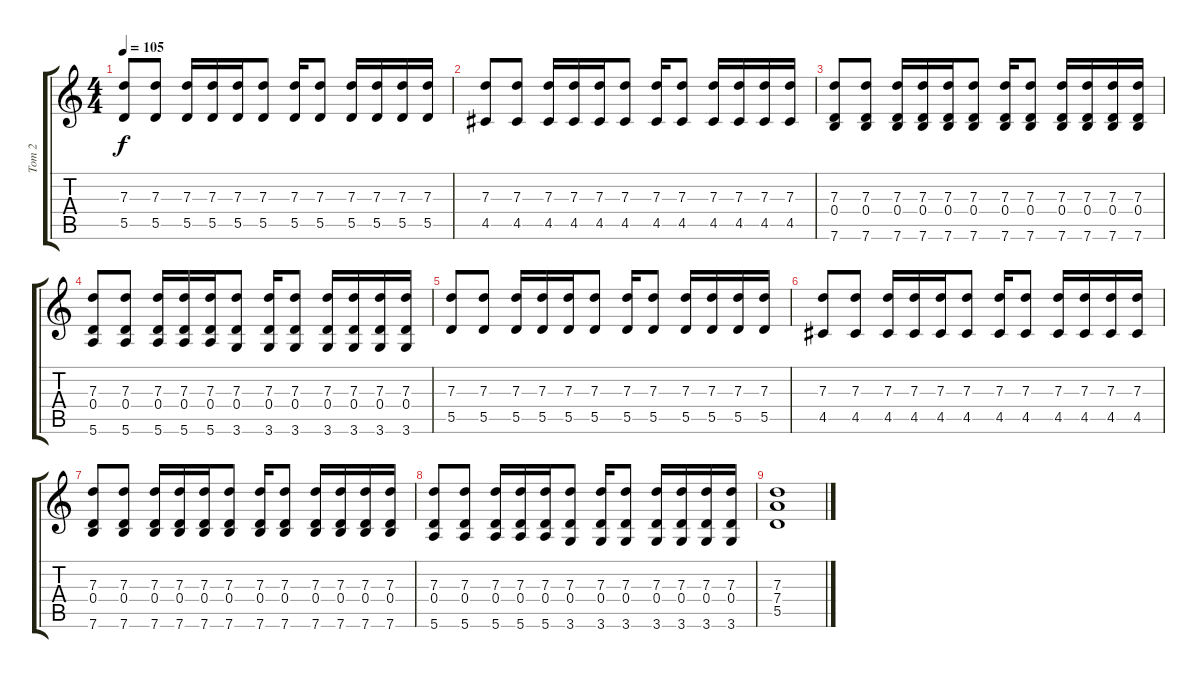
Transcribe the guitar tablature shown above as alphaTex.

\track ("Tom 2" "Tom 2") {instrument distortionguitar}
\staff {score tabs}
\tuning (E4 B3 G3 D3 A2 E2) {hide}
\ts (4 4)
\tempo 105
\clef g2
\ks c
(7.3 5.5).8{dy f} (7.3 5.5).8 (7.3 5.5).16 (7.3 5.5).16 (7.3 5.5).16 (7.3 5.5).8 (7.3 5.5).16 (7.3 5.5).8 (7.3 5.5).16 (7.3 5.5).16 (7.3 5.5).16 (7.3 5.5).16 |
(7.3 4.5).8 (7.3 4.5).8 (7.3 4.5).16 (7.3 4.5).16 (7.3 4.5).16 (7.3 4.5).8 (7.3 4.5).16 (7.3 4.5).8 (7.3 4.5).16 (7.3 4.5).16 (7.3 4.5).16 (7.3 4.5).16 |
(7.3 0.4 7.6).8 (7.3 0.4 7.6).8 (7.3 0.4 7.6).16 (7.3 0.4 7.6).16 (7.3 0.4 7.6).16 (7.3 0.4 7.6).8 (7.3 0.4 7.6).16 (7.3 0.4 7.6).8 (7.3 0.4 7.6).16 (7.3 0.4 7.6).16 (7.3 0.4 7.6).16 (7.3 0.4 7.6).16 |
(7.3 0.4 5.6).8 (7.3 0.4 5.6).8 (7.3 0.4 5.6).16 (7.3 0.4 5.6).16 (7.3 0.4 5.6).16 (7.3 0.4 3.6).8 (7.3 0.4 3.6).16 (7.3 0.4 3.6).8 (7.3 0.4 3.6).16 (7.3 0.4 3.6).16 (7.3 0.4 3.6).16 (7.3 0.4 3.6).16 |
(7.3 5.5).8 (7.3 5.5).8 (7.3 5.5).16 (7.3 5.5).16 (7.3 5.5).16 (7.3 5.5).8 (7.3 5.5).16 (7.3 5.5).8 (7.3 5.5).16 (7.3 5.5).16 (7.3 5.5).16 (7.3 5.5).16 |
(7.3 4.5).8 (7.3 4.5).8 (7.3 4.5).16 (7.3 4.5).16 (7.3 4.5).16 (7.3 4.5).8 (7.3 4.5).16 (7.3 4.5).8 (7.3 4.5).16 (7.3 4.5).16 (7.3 4.5).16 (7.3 4.5).16 |
(7.3 0.4 7.6).8 (7.3 0.4 7.6).8 (7.3 0.4 7.6).16 (7.3 0.4 7.6).16 (7.3 0.4 7.6).16 (7.3 0.4 7.6).8 (7.3 0.4 7.6).16 (7.3 0.4 7.6).8 (7.3 0.4 7.6).16 (7.3 0.4 7.6).16 (7.3 0.4 7.6).16 (7.3 0.4 7.6).16 |
(7.3 0.4 5.6).8 (7.3 0.4 5.6).8 (7.3 0.4 5.6).16 (7.3 0.4 5.6).16 (7.3 0.4 5.6).16 (7.3 0.4 3.6).8 (7.3 0.4 3.6).16 (7.3 0.4 3.6).8 (7.3 0.4 3.6).16 (7.3 0.4 3.6).16 (7.3 0.4 3.6).16 (7.3 0.4 3.6).16 |
(7.3 7.4 5.5).1
